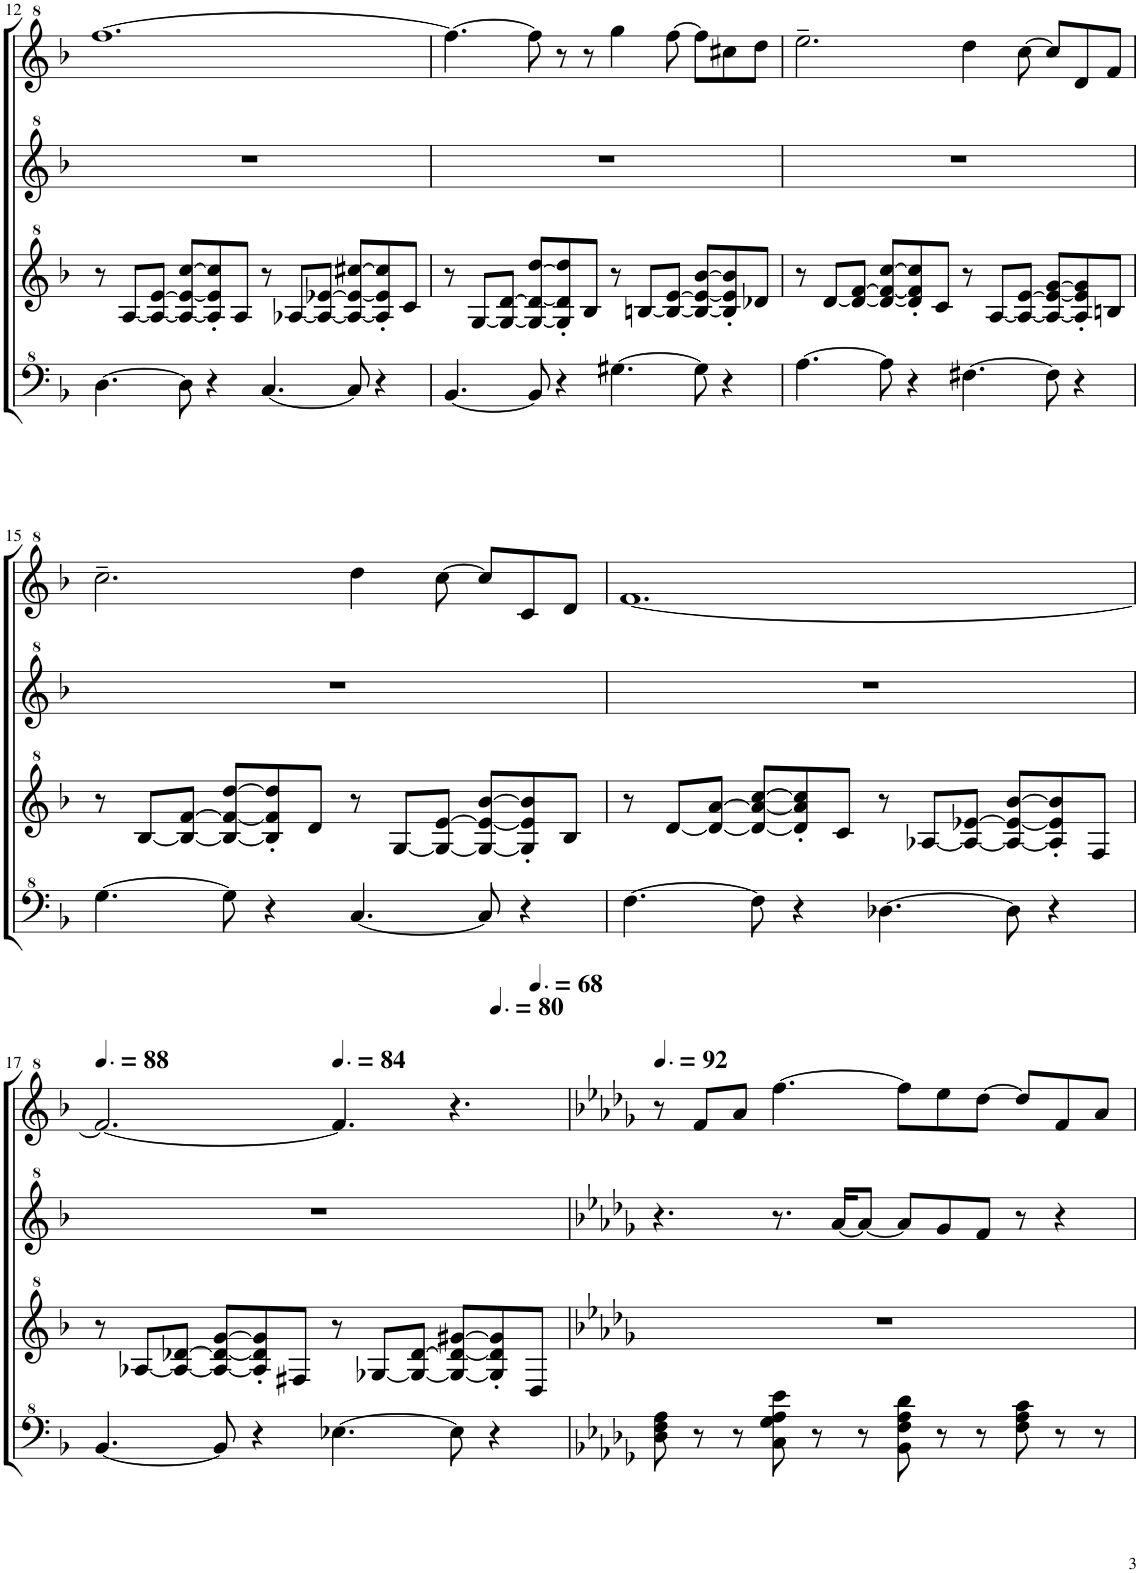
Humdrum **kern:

**kern	**kern	**kern	**kern
*part1	*part1	*part1	*part1
*staff4	*staff3	*staff2	*staff1
*I"Model III	*	*	*
!!LO:PB:g=z
*clefF^4	*clefG^2	*clefG^2	*clefG^2
*k[b-]	*k[b-]	*k[b-]	*k[b-]
*M12/8	*M12/8	*M12/8	*M12/8
=12	=12	=12	=12
[4.d\	8r	1.r	[1.fff
.	[8a/L	.	.
.	8a/_ [8ee/J	.	.
8d\]	8a/_ 8ee/_ [8ccc/L	.	.
4r	8a/]' 8ee/]' 8ccc/]'	.	.
.	8a/J	.	.
[4.c/	8r	.	.
.	[8a-X/L	.	.
.	8a-/_ [8ee-X/J	.	.
8c/]	8a-/_ 8ee-/_ [8ccc#X/L	.	.
4r	8a-/]' 8ee-/]' 8ccc#/]'	.	.
.	8cc/J	.	.
=13	=13	=13	=13
[4.B-/	8r	1.r	4.fff\_
.	[8g/L	.	.
.	8g/_ [8dd/J	.	.
8B-/]	8g/_ 8dd/_ [8ddd/L	.	8fff\]
4r	8g/]' 8dd/]' 8ddd/]'	.	8r
.	8b-/J	.	8r
[4.g#X\	8r	.	4ggg\
.	[8bn/L	.	.
.	8b/_ [8ee/J	.	[8fff\
8g#\]	8b/_ 8ee/_ [8bb-/L	.	8fff\L]
4r	8b/]' 8ee/]' 8bb-/]'	.	8ccc#X\
.	8dd-X/J	.	8ddd\J
=14	=14	=14	=14
[4.a\	8r	1.r	2.eee~\
.	[8dd/L	.	.
.	8dd/_ [8ff/J	.	.
8a\]	8dd/_ 8ff/_ [8ccc/L	.	.
4r	8dd/]' 8ff/]' 8ccc/]'	.	.
.	8cc/J	.	.
[4.f#X\	8r	.	4ddd\
.	[8a/L	.	.
.	8a/_ [8ee/J	.	[8ccc\
8f#\]	8a/_ 8ee/_ [8gg/L	.	8ccc/L]
4r	8a/]' 8ee/]' 8gg/]'	.	8dd/
.	8bn/J	.	8ff/J
!!LO:LB:g=z
=15	=15	=15	=15
[4.g\	8r	1.r	2.ccc~\
.	[8b-/L	.	.
.	8b-/_ [8ff/J	.	.
8g\]	8b-/_ 8ff/_ [8ddd/L	.	.
4r	8b-/]' 8ff/]' 8ddd/]'	.	.
.	8dd/J	.	.
[4.c/	8r	.	4ddd\
.	[8g/L	.	.
.	8g/_ [8ee/J	.	[8ccc\
8c/]	8g/_ 8ee/_ [8bb-/L	.	8ccc/L]
4r	8g/]' 8ee/]' 8bb-/]'	.	8cc/
.	8b-/J	.	8dd/J
=16	=16	=16	=16
[4.f\	8r	1.r	[1.ff
.	[8dd/L	.	.
.	8dd/_ [8aa/J	.	.
8f\]	8dd/_ 8aa/_ [8ccc/L	.	.
4r	8dd/]' 8aa/]' 8ccc/]'	.	.
.	8cc/J	.	.
[4.d-X\	8r	.	.
.	[8a-X/L	.	.
.	8a-/_ [8ee-X/J	.	.
8d-\]	8a-/_ 8ee-/_ [8bb-/L	.	.
4r	8a-/]' 8ee-/]' 8bb-/]'	.	.
.	8f/J	.	.
!!LO:LB:g=z
=17	=17	=17	=17
*	*	*	*MM132
[4.B-/	8r	1.r	2.ff/_
.	[8a-X/L	.	.
.	8a-/_ [8dd-X/J	.	.
8B-/]	8a-/_ 8dd-/_ [8gg/L	.	.
4r	8a-/]' 8dd-/]' 8gg/]'	.	.
.	8f#X/J	.	.
*	*	*	*MM126
[4.e-X\	8r	.	4.ff/]
.	[8g-X/L	.	.
.	8g-/_ [8dd-/J	.	.
8e-\]	8g-/_ 8dd-/_ [8gg#X/L	.	4.r
*	*	*	*MM120
4r	8g-/]' 8dd-/]' 8gg#/]'	.	.
*	*	*	*MM102
.	8d/J	.	.
=18	=18	=18	=18
*k[b-e-a-d-g-]	*k[b-e-a-d-g-]	*k[b-e-a-d-g-]	*k[b-e-a-d-g-]
*	*	*	*MM138
8d-\ 8f\ 8a-\	1.r	4.r	8r
8r	.	.	8ff/L
8r	.	.	8aa-/J
8c\ 8g-\ 8a-\ 8ee-\	.	8.r	[4.fff\
8r	.	.	.
.	.	[16aa-/KL	.
8r	.	8aa-/J_	.
8B-\ 8f\ 8a-\ 8dd-\	.	8aa-/L]	8fff\L]
8r	.	8gg-/	8eee-\
8r	.	8ff/J	[8ddd-\J
8f\ 8a-\ 8cc\	.	8r	8ddd-/L]
8r	.	4r	8ff/
8r	.	.	8aa-/J
=	=	=	=
*-	*-	*-	*-
